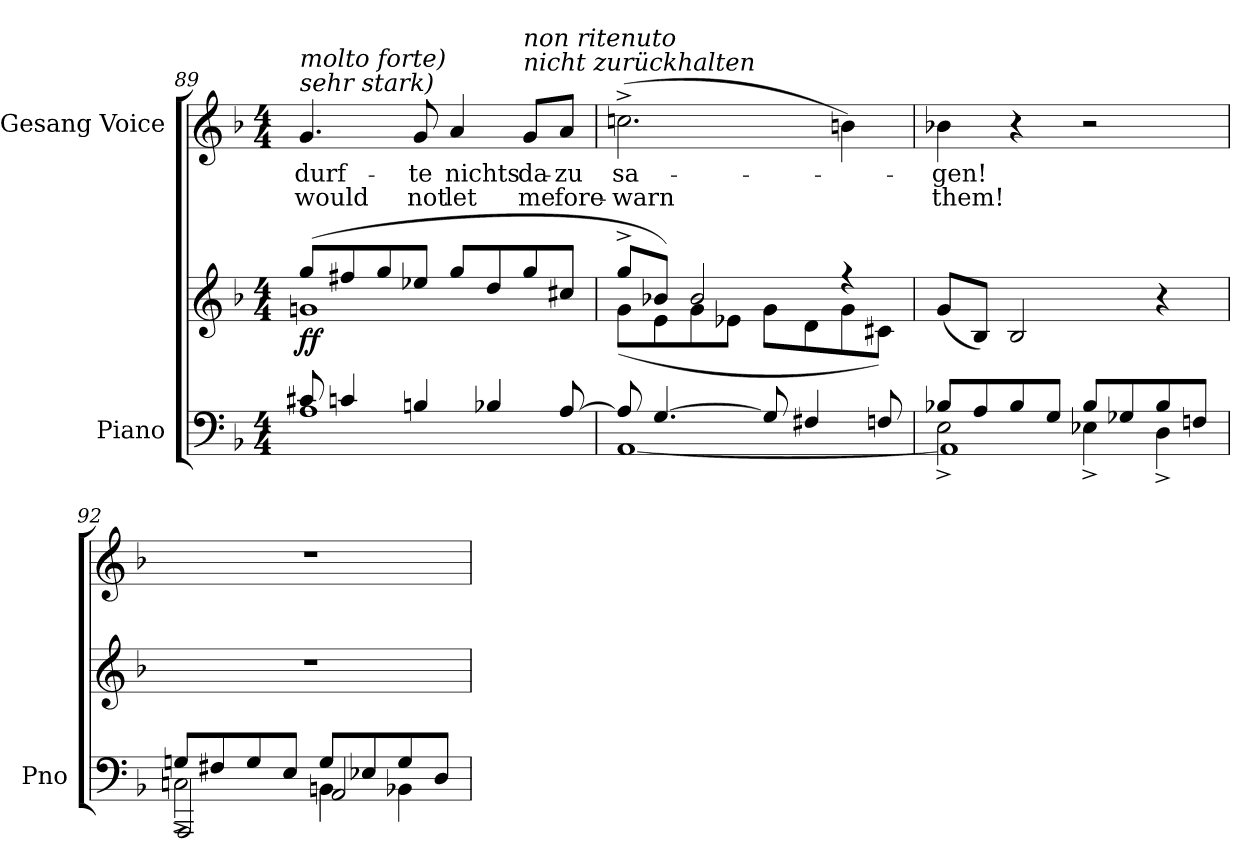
**kern	**kern	**dynam	**kern	**text	**text
*part2	*part2	*part2	*part1	*part1	*part1
*staff3	*staff2	*staff2/3	*staff1	*staff1	*staff1
*I"Piano	*	*	*I"Gesang Voice	*	*
*I'Pno	*	*	*	*	*
*clefF4	*clefG2	*	*clefG2	*	*
*k[b-]	*k[b-]	*	*k[b-]	*	*
*M4/4	*M4/4	*	*M4/4	*	*
=89	=89	=89	=89	=89	=89
*^	*^	*	*	*	*
!	!	!	!	!	!LO:TX:i:t=sehr stark)	!	!
!	!	!	!	!	!LO:TX:i:t=molto forte)	!	!
!	!	!	!	!LO:DY:b	!	!	!
8c#X/	1A	(8gg/L	1gn	ff	4.g/	-durf-	would
4cn/	.	8ff#X/	.	.	.	.	.
.	.	8gg/	.	.	.	.	.
4Bn/	.	8ee-X/J	.	.	8g/	-te	not
.	.	8gg/L	.	.	4a/	nichts	let
4B-X/	.	8dd/	.	.	.	.	.
!	!	!	!	!	!LO:TX:i:t=nicht zurückhalten	!	!
!	!	!	!	!	!LO:TX:i:t=non ritenuto	!	!
.	.	8gg/	.	.	8g/L	da-	me
[8A/	.	8cc#X/J	.	.	8a/J	-zu	fore-
=90	=90	=90	=90	=90	=90	=90	=90
8A/]	[1AA	8gg^/L	(8g\L	.	(2.ccn^\	sa-	-warn
[4.G/	.	8b-X/J)	8e\	.	.	.	.
.	.	2b-/	8g\	.	.	.	.
.	.	.	8e-X\J	.	.	.	.
8G/]	.	.	8g\L	.	.	.	.
4F#X/	.	.	8d\	.	.	.	.
.	.	4r	8g\	.	4bn\)	.	.
8Fn/	.	.	8c#X\J)	.	.	.	.
*	*	*v	*v	*	*	*	*
=91	=91	=91	=91	=91	=91	=91
*	*^	*	*	*	*	*
8B-X/L	2E^\	1AA]	(8g/L	.	4b-X\	-gen!	them!
8A/	.	.	8B-/J)	.	.	.	.
8B-/	.	.	2B-/	.	4r	.	.
8G/J	.	.	.	.	.	.	.
8B-/L	4E-X^\	.	.	.	2r	.	.
8G-X/	.	.	.	.	.	.	.
8B-/	4D^\	.	4r	.	.	.	.
8Fn/J	.	.	.	.	.	.	.
=92	=92	=92	=92	=92	=92	=92	=92
8Gn/L	2Cn^\	2AAA	1r	.	1r	.	.
8F#X/	.	.	.	.	.	.	.
8G/	.	.	.	.	.	.	.
8E/J	.	.	.	.	.	.	.
8G/L	4BBn\	2AA	.	.	.	.	.
8E-X/	.	.	.	.	.	.	.
8G/	4BB-X\	.	.	.	.	.	.
8D/J	.	.	.	.	.	.	.
*v	*v	*v	*	*	*	*	*
=	=	=	=	=	=
*-	*-	*-	*-	*-	*-
